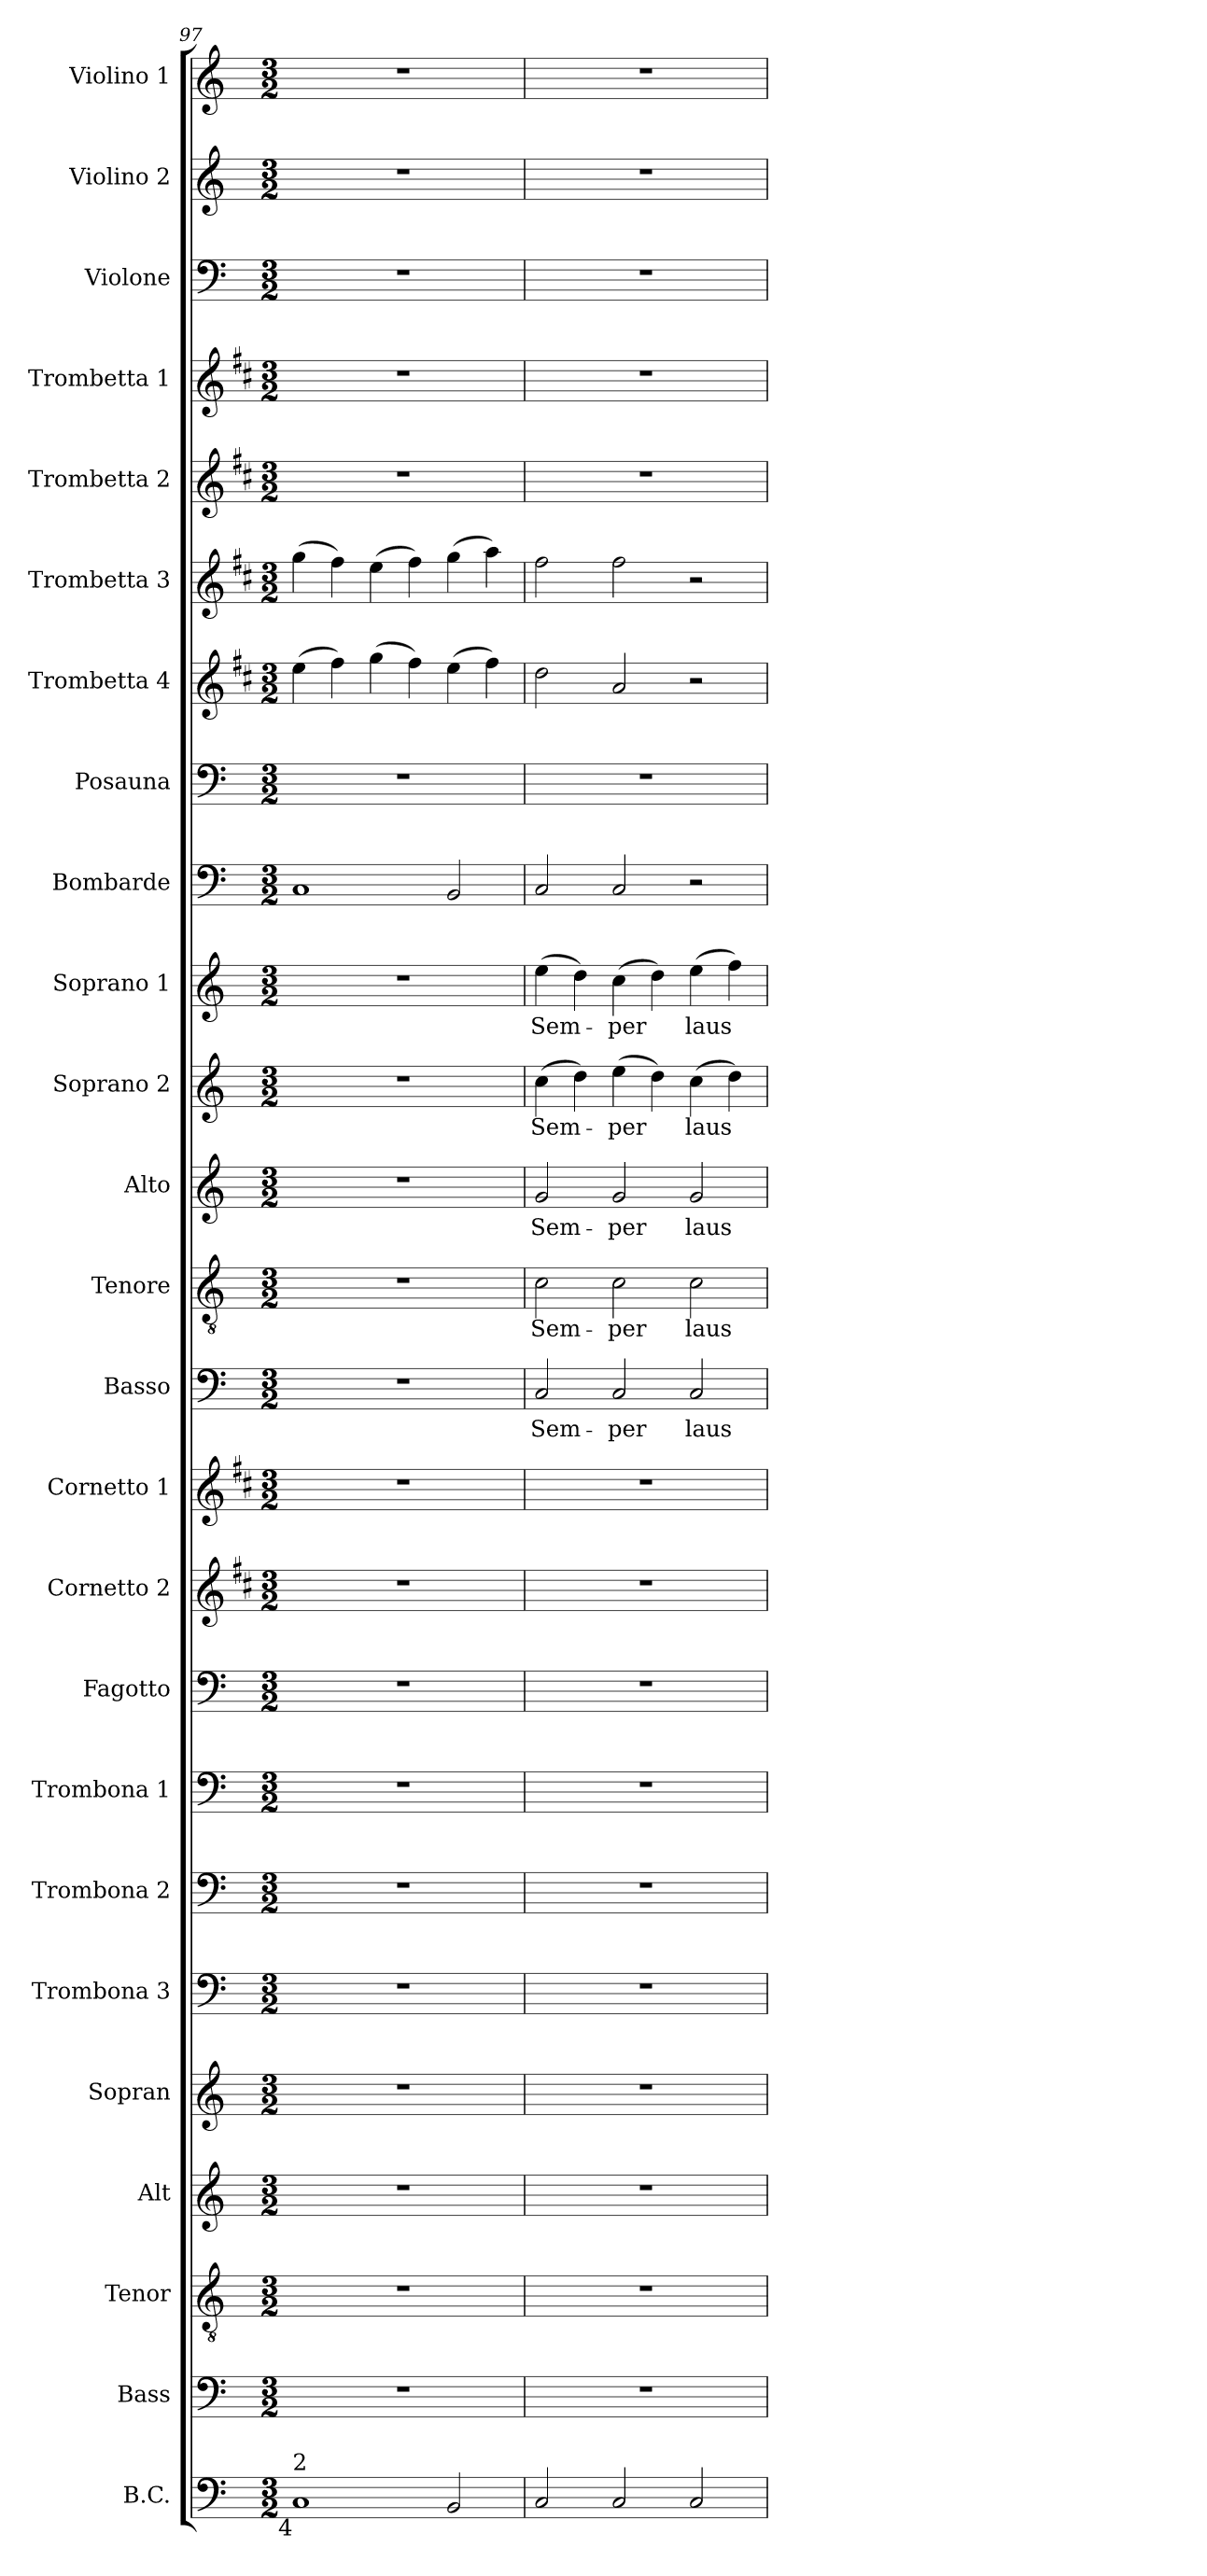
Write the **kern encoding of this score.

**kern	**kern	**kern	**kern	**kern	**kern	**kern	**kern	**kern	**kern	**kern	**kern	**text	**kern	**text	**kern	**text	**kern	**text	**kern	**text	**kern	**kern	**kern	**kern	**kern	**kern	**kern	**kern	**kern
*part25	*part24	*part23	*part22	*part21	*part20	*part19	*part18	*part17	*part16	*part15	*part14	*part14	*part13	*part13	*part12	*part12	*part11	*part11	*part10	*part10	*part9	*part8	*part7	*part6	*part5	*part4	*part3	*part2	*part1
*staff25	*staff24	*staff23	*staff22	*staff21	*staff20	*staff19	*staff18	*staff17	*staff16	*staff15	*staff14	*staff14	*staff13	*staff13	*staff12	*staff12	*staff11	*staff11	*staff10	*staff10	*staff9	*staff8	*staff7	*staff6	*staff5	*staff4	*staff3	*staff2	*staff1
*I"B.C.	*I"Bass	*I"Tenor	*I"Alt	*I"Sopran	*I"Trombona 3	*I"Trombona 2	*I"Trombona 1	*I"Fagotto	*I"Cornetto 2	*I"Cornetto 1	*I"Basso	*	*I"Tenore	*	*I"Alto	*	*I"Soprano 2	*	*I"Soprano 1	*	*I"Bombarde	*I"Posauna	*I"Trombetta 4	*I"Trombetta 3	*I"Trombetta 2	*I"Trombetta 1	*I"Violone	*I"Violino 2	*I"Violino 1
*I'B.C.	*I'B.	*I'T.	*I'A.	*I'S.	*I'Tbn. 2	*I'Tbn. 2	*I'Tbn. 1	*I'Fag.	*I'Cor. 2	*I'Cor. 1	*I'B.	*	*I'T.	*	*I'A.	*	*I'S.	*	*I'S.	*	*	*	*	*	*	*	*	*I'Vl. 2	*I'Vl. 1
*clefF4	*clefF4	*clefGv2	*clefG2	*clefG2	*clefF4	*clefF4	*clefF4	*clefF4	*clefG2	*clefG2	*clefF4	*	*clefGv2	*	*clefG2	*	*clefG2	*	*clefG2	*	*clefF4	*clefF4	*clefG2	*clefG2	*clefG2	*clefG2	*clefF4	*clefG2	*clefG2
*	*	*ITrd7c12	*	*	*	*	*	*	*ITrd1c2	*ITrd1c2	*	*	*ITrd7c12	*	*	*	*	*	*	*	*	*	*ITrd1c2	*ITrd1c2	*ITrd1c2	*ITrd1c2	*	*	*
*k[]	*k[]	*k[]	*k[]	*k[]	*k[]	*k[]	*k[]	*k[]	*k[]	*k[]	*k[]	*	*k[]	*	*k[]	*	*k[]	*	*k[]	*	*k[]	*k[]	*k[]	*k[]	*k[]	*k[]	*k[]	*k[]	*k[]
*C:	*C:	*C:	*C:	*C:	*C:	*C:	*C:	*C:	*C:	*C:	*C:	*	*C:	*	*C:	*	*C:	*	*C:	*	*C:	*C:	*C:	*C:	*C:	*C:	*C:	*C:	*C:
*M3/2	*M3/2	*M3/2	*M3/2	*M3/2	*M3/2	*M3/2	*M3/2	*M3/2	*M3/2	*M3/2	*M3/2	*	*M3/2	*	*M3/2	*	*M3/2	*	*M3/2	*	*M3/2	*M3/2	*M3/2	*M3/2	*M3/2	*M3/2	*M3/2	*M3/2	*M3/2
=97	=97	=97	=97	=97	=97	=97	=97	=97	=97	=97	=97	=97	=97	=97	=97	=97	=97	=97	=97	=97	=97	=97	=97	=97	=97	=97	=97	=97	=97
!LO:TX:b:rj:t=4	!	!	!	!	!	!	!	!	!	!	!	!	!	!	!	!	!	!	!	!	!	!	!	!	!	!	!	!	!
!LO:TX:t=2	!	!	!	!	!	!	!	!	!	!	!	!	!	!	!	!	!	!	!	!	!	!	!	!	!	!	!	!	!
!	!LO:N:vis=1	!LO:N:vis=1	!LO:N:vis=1	!LO:N:vis=1	!LO:N:vis=1	!LO:N:vis=1	!LO:N:vis=1	!LO:N:vis=1	!LO:N:vis=1	!LO:N:vis=1	!LO:N:vis=1	!	!LO:N:vis=1	!	!LO:N:vis=1	!	!LO:N:vis=1	!	!LO:N:vis=1	!	!	!LO:N:vis=1	!	!	!LO:N:vis=1	!LO:N:vis=1	!LO:N:vis=1	!LO:N:vis=1	!LO:N:vis=1
1Ci	1.r	1.r	1.r	1.r	1.r	1.r	1.r	1.r	1.r	1.r	1.r	.	1.r	.	1.r	.	1.r	.	1.r	.	1Ci	1.r	(4ddi\	(4ffi\	1.r	1.r	1.r	1.r	1.r
.	.	.	.	.	.	.	.	.	.	.	.	.	.	.	.	.	.	.	.	.	.	.	4eei\)	4eei\)	.	.	.	.	.
.	.	.	.	.	.	.	.	.	.	.	.	.	.	.	.	.	.	.	.	.	.	.	(4ffi\	(4ddi\	.	.	.	.	.
.	.	.	.	.	.	.	.	.	.	.	.	.	.	.	.	.	.	.	.	.	.	.	4eei\)	4eei\)	.	.	.	.	.
2BBi/	.	.	.	.	.	.	.	.	.	.	.	.	.	.	.	.	.	.	.	.	2BBi/	.	(4ddi\	(4ffi\	.	.	.	.	.
.	.	.	.	.	.	.	.	.	.	.	.	.	.	.	.	.	.	.	.	.	.	.	4eei\)	4ggi\)	.	.	.	.	.
=98	=98	=98	=98	=98	=98	=98	=98	=98	=98	=98	=98	=98	=98	=98	=98	=98	=98	=98	=98	=98	=98	=98	=98	=98	=98	=98	=98	=98	=98
!	!LO:N:vis=1	!LO:N:vis=1	!LO:N:vis=1	!LO:N:vis=1	!LO:N:vis=1	!LO:N:vis=1	!LO:N:vis=1	!LO:N:vis=1	!LO:N:vis=1	!LO:N:vis=1	!	!	!	!	!	!	!	!	!	!	!	!	!	!	!	!	!	!	!
!	!	!	!	!	!	!	!	!	!	!	!	!LO:LY:b:color=#000000	!	!	!	!	!	!	!	!	!	!	!	!	!	!	!	!	!
!	!	!	!	!	!	!	!	!	!	!	!	!	!	!LO:LY:b:color=#000000	!	!	!	!	!	!	!	!	!	!	!	!	!	!	!
!	!	!	!	!	!	!	!	!	!	!	!	!	!	!	!	!LO:LY:b:color=#000000	!	!	!	!	!	!	!	!	!	!	!	!	!
!	!	!	!	!	!	!	!	!	!	!	!	!	!	!	!	!	!	!LO:LY:b:color=#000000	!	!	!	!	!	!	!	!	!	!	!
!	!	!	!	!	!	!	!	!	!	!	!	!	!	!	!	!	!	!	!	!LO:LY:b:color=#000000	!	!LO:N:vis=1	!	!	!LO:N:vis=1	!LO:N:vis=1	!LO:N:vis=1	!LO:N:vis=1	!LO:N:vis=1
2Ci/	1.r	1.r	1.r	1.r	1.r	1.r	1.r	1.r	1.r	1.r	2Ci/	Sem-	2Ci\	Sem-	2gi/	Sem-	(4cci\	Sem-	(4eei\	Sem-	2Ci/	1.r	2cci\	2eei\	1.r	1.r	1.r	1.r	1.r
.	.	.	.	.	.	.	.	.	.	.	.	.	.	.	.	.	4ddi\)	.	4ddi\)	.	.	.	.	.	.	.	.	.	.
!	!	!	!	!	!	!	!	!	!	!	!	!LO:LY:b:color=#000000	!	!	!	!	!	!	!	!	!	!	!	!	!	!	!	!	!
!	!	!	!	!	!	!	!	!	!	!	!	!	!	!LO:LY:b:color=#000000	!	!	!	!	!	!	!	!	!	!	!	!	!	!	!
!	!	!	!	!	!	!	!	!	!	!	!	!	!	!	!	!LO:LY:b:color=#000000	!	!	!	!	!	!	!	!	!	!	!	!	!
!	!	!	!	!	!	!	!	!	!	!	!	!	!	!	!	!	!	!LO:LY:b:color=#000000	!	!	!	!	!	!	!	!	!	!	!
!	!	!	!	!	!	!	!	!	!	!	!	!	!	!	!	!	!	!	!	!LO:LY:b:color=#000000	!	!	!	!	!	!	!	!	!
2Ci/	.	.	.	.	.	.	.	.	.	.	2Ci/	-per	2Ci\	-per	2gi/	-per	(4eei\	-per	(4cci\	-per	2Ci/	.	2gi/	2eei\	.	.	.	.	.
.	.	.	.	.	.	.	.	.	.	.	.	.	.	.	.	.	4ddi\)	.	4ddi\)	.	.	.	.	.	.	.	.	.	.
!	!	!	!	!	!	!	!	!	!	!	!	!LO:LY:b:color=#000000	!	!	!	!	!	!	!	!	!	!	!	!	!	!	!	!	!
!	!	!	!	!	!	!	!	!	!	!	!	!	!	!LO:LY:b:color=#000000	!	!	!	!	!	!	!	!	!	!	!	!	!	!	!
!	!	!	!	!	!	!	!	!	!	!	!	!	!	!	!	!LO:LY:b:color=#000000	!	!	!	!	!	!	!	!	!	!	!	!	!
!	!	!	!	!	!	!	!	!	!	!	!	!	!	!	!	!	!	!LO:LY:b:color=#000000	!	!	!	!	!	!	!	!	!	!	!
!	!	!	!	!	!	!	!	!	!	!	!	!	!	!	!	!	!	!	!	!LO:LY:b:color=#000000	!	!	!	!	!	!	!	!	!
2Ci/	.	.	.	.	.	.	.	.	.	.	2Ci/	laus	2Ci\	laus	2gi/	laus	(4cci\	laus	(4eei\	laus	2r	.	2r	2r	.	.	.	.	.
.	.	.	.	.	.	.	.	.	.	.	.	.	.	.	.	.	4ddi\)	.	4ffi\)	.	.	.	.	.	.	.	.	.	.
=	=	=	=	=	=	=	=	=	=	=	=	=	=	=	=	=	=	=	=	=	=	=	=	=	=	=	=	=	=
*-	*-	*-	*-	*-	*-	*-	*-	*-	*-	*-	*-	*-	*-	*-	*-	*-	*-	*-	*-	*-	*-	*-	*-	*-	*-	*-	*-	*-	*-
